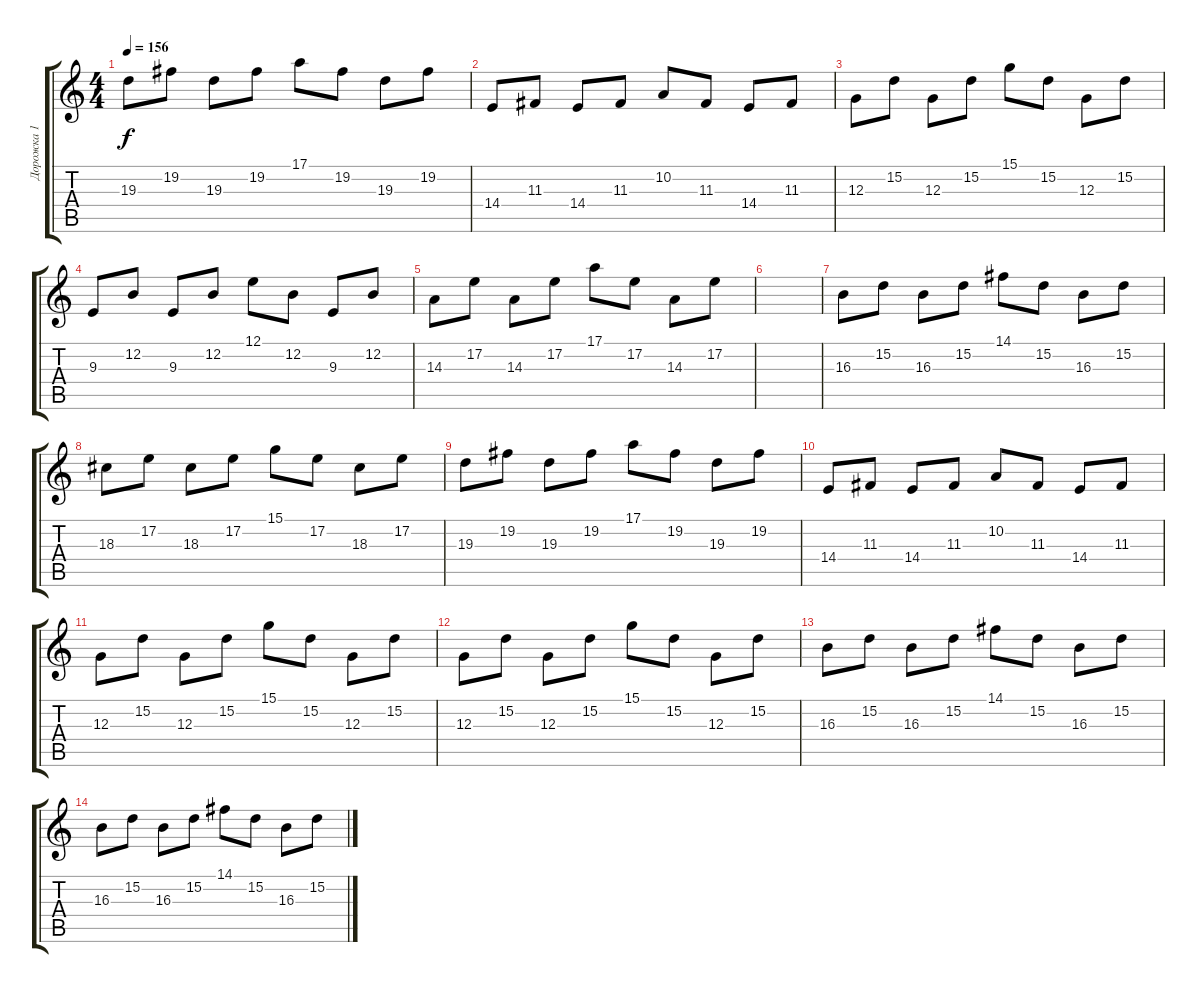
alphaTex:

\track ("Дорожка 1" "Дорожка 1") {instrument electricgrandpiano}
\staff {score tabs}
\tuning (E4 B3 G3 D3 A2 E2) {hide}
\ts (4 4)
\tempo 156
\clef g2
\ks c
19.3.8{dy f} 19.2.8 19.3.8 19.2.8 17.1.8 19.2.8 19.3.8 19.2.8 |
14.4.8 11.3.8 14.4.8 11.3.8 10.2.8 11.3.8 14.4.8 11.3.8 |
12.3.8 15.2.8 12.3.8 15.2.8 15.1.8 15.2.8 12.3.8 15.2.8 |
9.3.8 12.2.8 9.3.8 12.2.8 12.1.8 12.2.8 9.3.8 12.2.8 |
14.3.8 17.2.8 14.3.8 17.2.8 17.1.8 17.2.8 14.3.8 17.2.8 |
|
16.3.8 15.2.8 16.3.8 15.2.8 14.1.8 15.2.8 16.3.8 15.2.8 |
18.3.8 17.2.8 18.3.8 17.2.8 15.1.8 17.2.8 18.3.8 17.2.8 |
19.3.8 19.2.8 19.3.8 19.2.8 17.1.8 19.2.8 19.3.8 19.2.8 |
14.4.8 11.3.8 14.4.8 11.3.8 10.2.8 11.3.8 14.4.8 11.3.8 |
12.3.8 15.2.8 12.3.8 15.2.8 15.1.8 15.2.8 12.3.8 15.2.8 |
12.3.8 15.2.8 12.3.8 15.2.8 15.1.8 15.2.8 12.3.8 15.2.8 |
16.3.8 15.2.8 16.3.8 15.2.8 14.1.8 15.2.8 16.3.8 15.2.8 |
16.3.8 15.2.8 16.3.8 15.2.8 14.1.8 15.2.8 16.3.8 15.2.8
